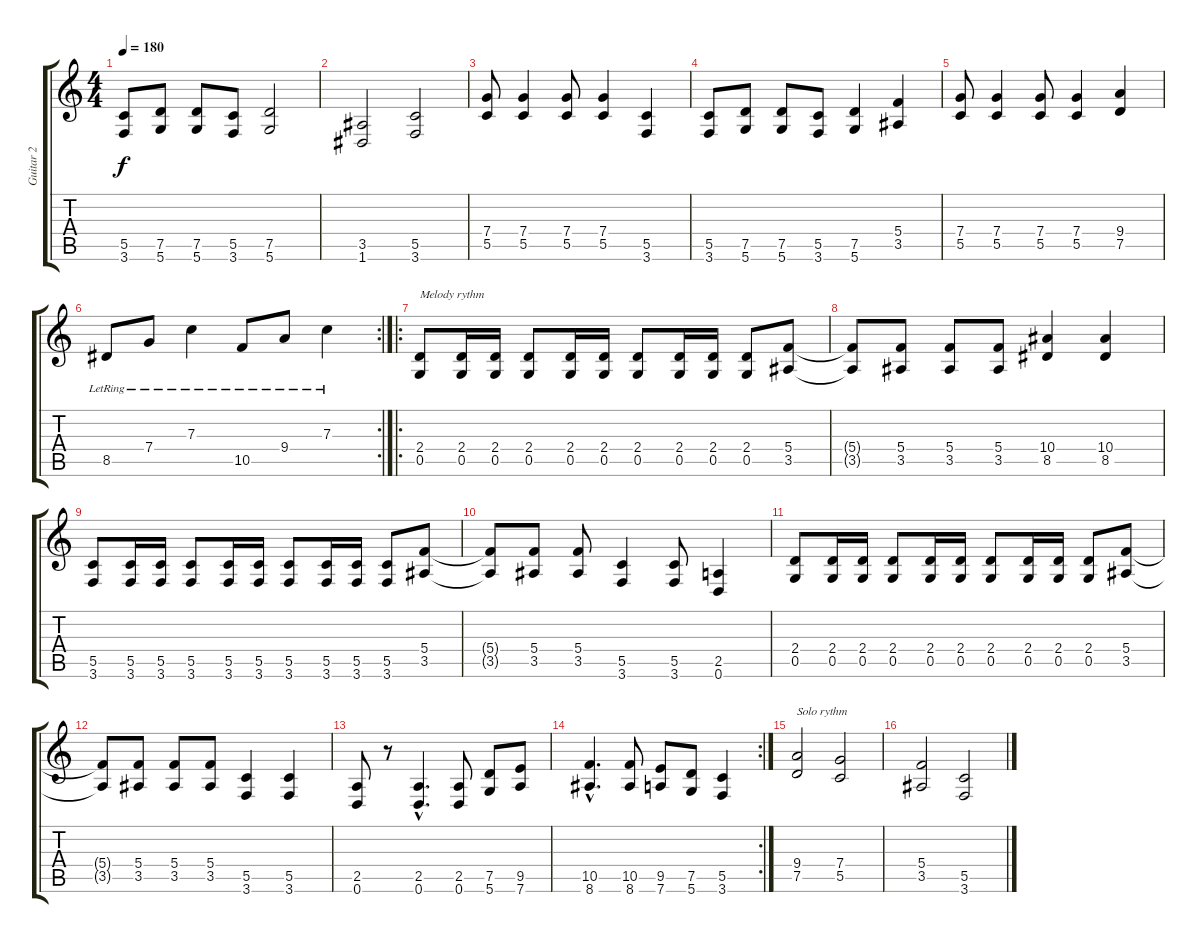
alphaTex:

\track ("Guitar 2" "Guitar 2") {instrument acousticguitarnylon}
\staff {score tabs}
\tuning (D4 A3 F3 C3 G2 D2) {hide}
\ts (4 4)
\tempo 180
\clef g2
\ks c
(5.5 3.6).8{dy f} (7.5 5.6).8 (7.5 5.6).8 (5.5 3.6).8 (7.5 5.6).2 |
(3.5 1.6).2 (5.5 3.6).2 |
(7.4 5.5).8 (7.4 5.5).4 (7.4 5.5).8 (7.4 5.5).4 (5.5 3.6).4 |
(5.5 3.6).8 (7.5 5.6).8 (7.5 5.6).8 (5.5 3.6).8 (7.5 5.6).4 (5.4 3.5).4 |
(7.4 5.5).8 (7.4 5.5).4 (7.4 5.5).8 (7.4 5.5).4 (9.4 7.5).4 |
\rc 2
8.5{lr}.8 7.4{lr}.8 7.3{lr}.4 10.5{lr}.8 9.4{lr}.8 7.3{lr}.4 |
\ro
(2.4 0.5).8{txt "Melody rythm"} (2.4 0.5).16 (2.4 0.5).16 (2.4 0.5).8 (2.4 0.5).16 (2.4 0.5).16 (2.4 0.5).8 (2.4 0.5).16 (2.4 0.5).16 (2.4 0.5).8 (5.4 3.5).8 |
(5.4{t} 3.5{t}).8 (5.4 3.5).8 (5.4 3.5).8 (5.4 3.5).8 (10.4 8.5).4 (10.4 8.5).4 |
(5.5 3.6).8 (5.5 3.6).16 (5.5 3.6).16 (5.5 3.6).8 (5.5 3.6).16 (5.5 3.6).16 (5.5 3.6).8 (5.5 3.6).16 (5.5 3.6).16 (5.5 3.6).8 (5.4 3.5).8 |
(5.4{t} 3.5{t}).8 (5.4 3.5).8 (5.4 3.5).8 (5.5 3.6).4 (5.5 3.6).8 (2.5 0.6).4 |
(2.4 0.5).8 (2.4 0.5).16 (2.4 0.5).16 (2.4 0.5).8 (2.4 0.5).16 (2.4 0.5).16 (2.4 0.5).8 (2.4 0.5).16 (2.4 0.5).16 (2.4 0.5).8 (5.4 3.5).8 |
(5.4{t} 3.5{t}).8 (5.4 3.5).8 (5.4 3.5).8 (5.4 3.5).8 (5.5 3.6).4 (5.5 3.6).4 |
(2.5 0.6).8 r.8 (2.5{hac} 0.6{hac}).4{d} (2.5 0.6).8 (7.5 5.6).8 (9.5 7.6).8 |
\rc 2
(10.5{hac} 8.6{hac}).4{d} (10.5 8.6).8 (9.5 7.6).8 (7.5 5.6).8 (5.5 3.6).4 |
(9.4 7.5).2{txt "Solo rythm"} (7.4 5.5).2 |
(5.4 3.5).2 (5.5 3.6).2
